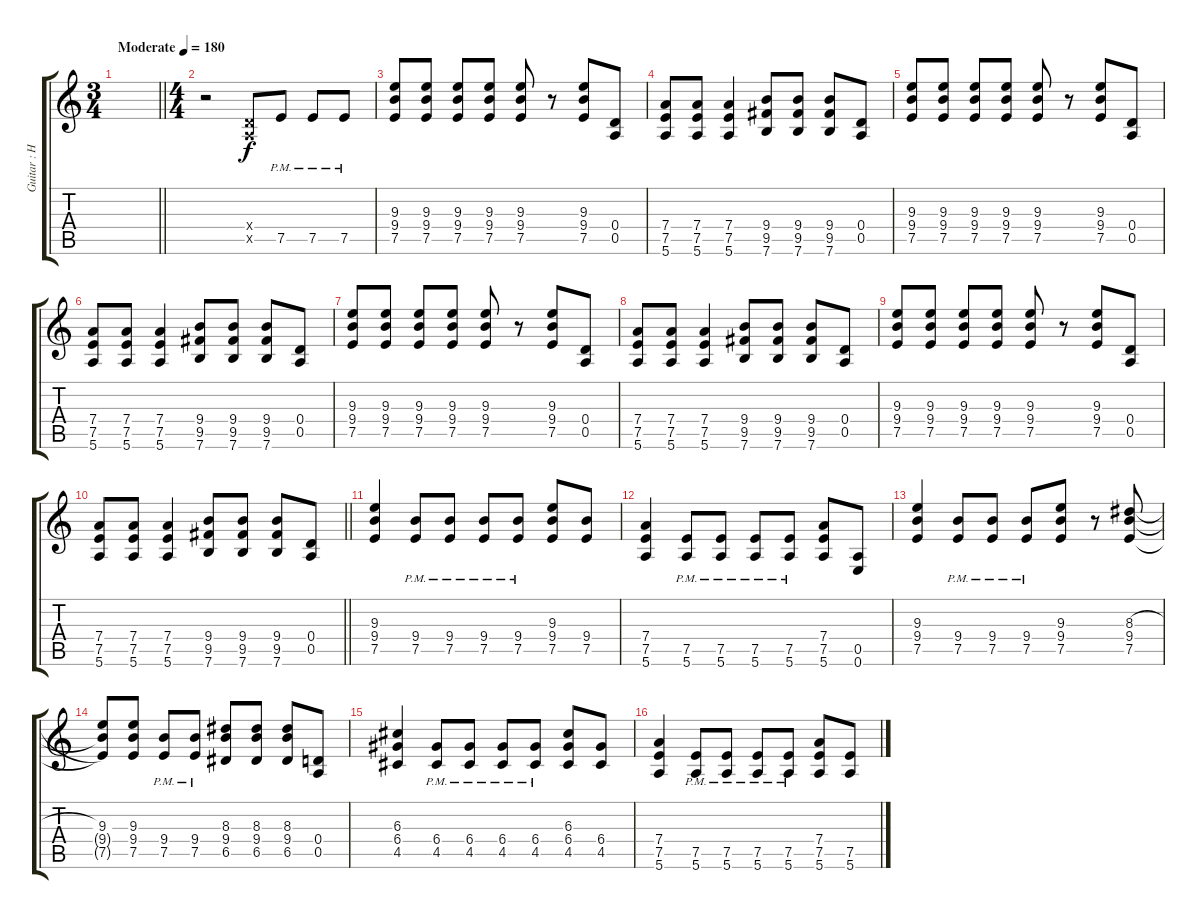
\track ("Guitar : Hirasawa Yui - San" "Guitar : H") {instrument overdrivenguitar}
\staff {score tabs}
\tuning (E4 B3 G3 D3 A2 E2) {hide}
\ts (3 4)
\tempo (180 "Moderate")
\clef g2
\barLineRight lightlight
\ks c
|
\ts (4 4)
r.2 (0.4{x} 0.5{x}).8 7.5{pm}.8 7.5{pm}.8 7.5{pm}.8 |
(9.3 9.4 7.5).8 (9.3 9.4 7.5).8 (9.3 9.4 7.5).8 (9.3 9.4 7.5).8 (9.3 9.4 7.5).8 r.8 (9.3 9.4 7.5).8 (0.4 0.5).8 |
(7.4 7.5 5.6).8 (7.4 7.5 5.6).8 (7.4 7.5 5.6).4 (9.4 9.5 7.6).8 (9.4 9.5 7.6).8 (9.4 9.5 7.6).8 (0.4 0.5).8 |
(9.3 9.4 7.5).8 (9.3 9.4 7.5).8 (9.3 9.4 7.5).8 (9.3 9.4 7.5).8 (9.3 9.4 7.5).8 r.8 (9.3 9.4 7.5).8 (0.4 0.5).8 |
(7.4 7.5 5.6).8 (7.4 7.5 5.6).8 (7.4 7.5 5.6).4 (9.4 9.5 7.6).8 (9.4 9.5 7.6).8 (9.4 9.5 7.6).8 (0.4 0.5).8 |
(9.3 9.4 7.5).8 (9.3 9.4 7.5).8 (9.3 9.4 7.5).8 (9.3 9.4 7.5).8 (9.3 9.4 7.5).8 r.8 (9.3 9.4 7.5).8 (0.4 0.5).8 |
(7.4 7.5 5.6).8 (7.4 7.5 5.6).8 (7.4 7.5 5.6).4 (9.4 9.5 7.6).8 (9.4 9.5 7.6).8 (9.4 9.5 7.6).8 (0.4 0.5).8 |
(9.3 9.4 7.5).8 (9.3 9.4 7.5).8 (9.3 9.4 7.5).8 (9.3 9.4 7.5).8 (9.3 9.4 7.5).8 r.8 (9.3 9.4 7.5).8 (0.4 0.5).8 |
\barLineRight lightlight
(7.4 7.5 5.6).8 (7.4 7.5 5.6).8 (7.4 7.5 5.6).4 (9.4 9.5 7.6).8 (9.4 9.5 7.6).8 (9.4 9.5 7.6).8 (0.4 0.5).8 |
(9.3 9.4 7.5).4 (9.4{pm} 7.5{pm}).8 (9.4{pm} 7.5{pm}).8 (9.4{pm} 7.5{pm}).8 (9.4{pm} 7.5{pm}).8 (9.3 9.4 7.5).8 (9.4 7.5).8 |
(7.4 7.5 5.6).4 (7.5{pm} 5.6{pm}).8 (7.5{pm} 5.6{pm}).8 (7.5{pm} 5.6{pm}).8 (7.5{pm} 5.6{pm}).8 (7.4 7.5 5.6).8 (0.5 0.6).8 |
(9.3 9.4 7.5).4 (9.4{pm} 7.5{pm}).8 (9.4{pm} 7.5{pm}).8 (9.4{pm} 7.5{pm}).8 (9.3 9.4 7.5).8 r.8 (8.3{h} 9.4 7.5).8 |
(9.3 9.4{t} 7.5{t}).8 (9.3 9.4 7.5).8 (9.4{pm} 7.5{pm}).8 (9.4{pm} 7.5{pm}).8 (8.3 9.4 6.5).8 (8.3 9.4 6.5).8 (8.3 9.4 6.5).8 (0.4 0.5).8 |
(6.3 6.4 4.5).4 (6.4{pm} 4.5{pm}).8 (6.4{pm} 4.5{pm}).8 (6.4{pm} 4.5{pm}).8 (6.4{pm} 4.5{pm}).8 (6.3 6.4 4.5).8 (6.4 4.5).8 |
(7.4 7.5 5.6).4 (7.5{pm} 5.6{pm}).8 (7.5{pm} 5.6{pm}).8 (7.5{pm} 5.6{pm}).8 (7.5{pm} 5.6{pm}).8 (7.4 7.5 5.6).8 (7.5 5.6).8
